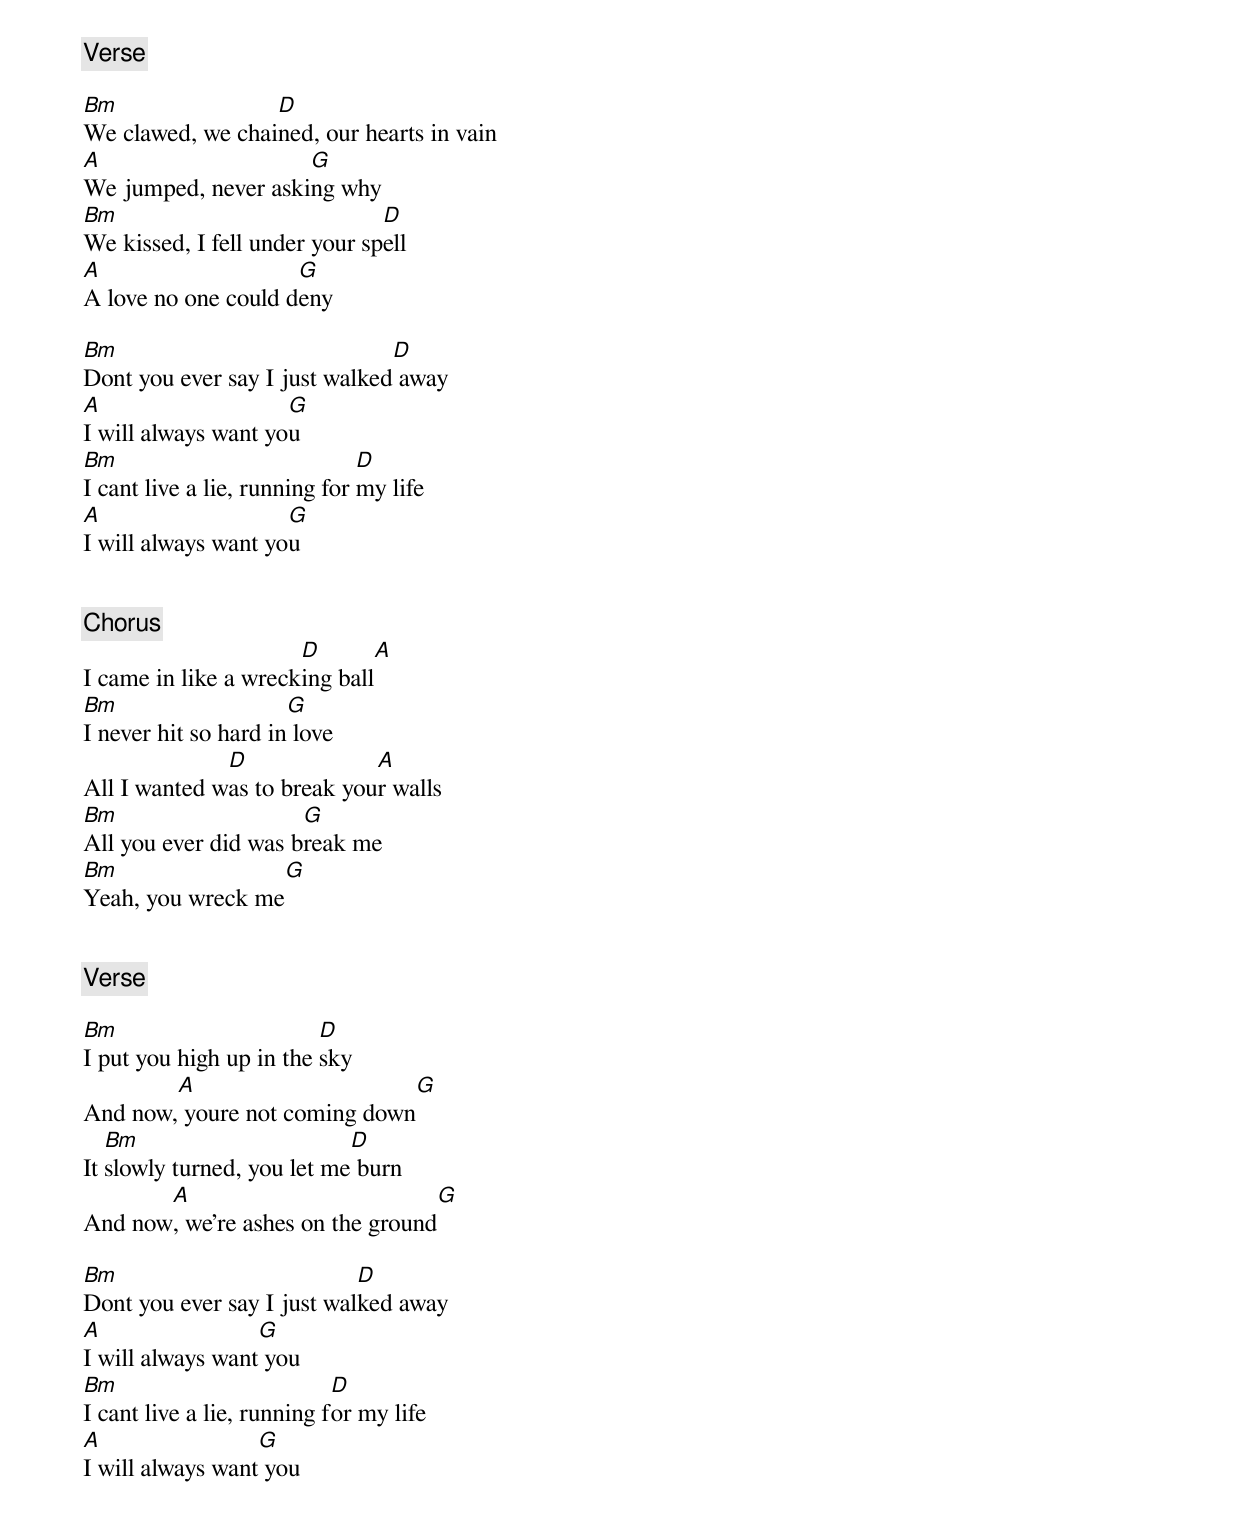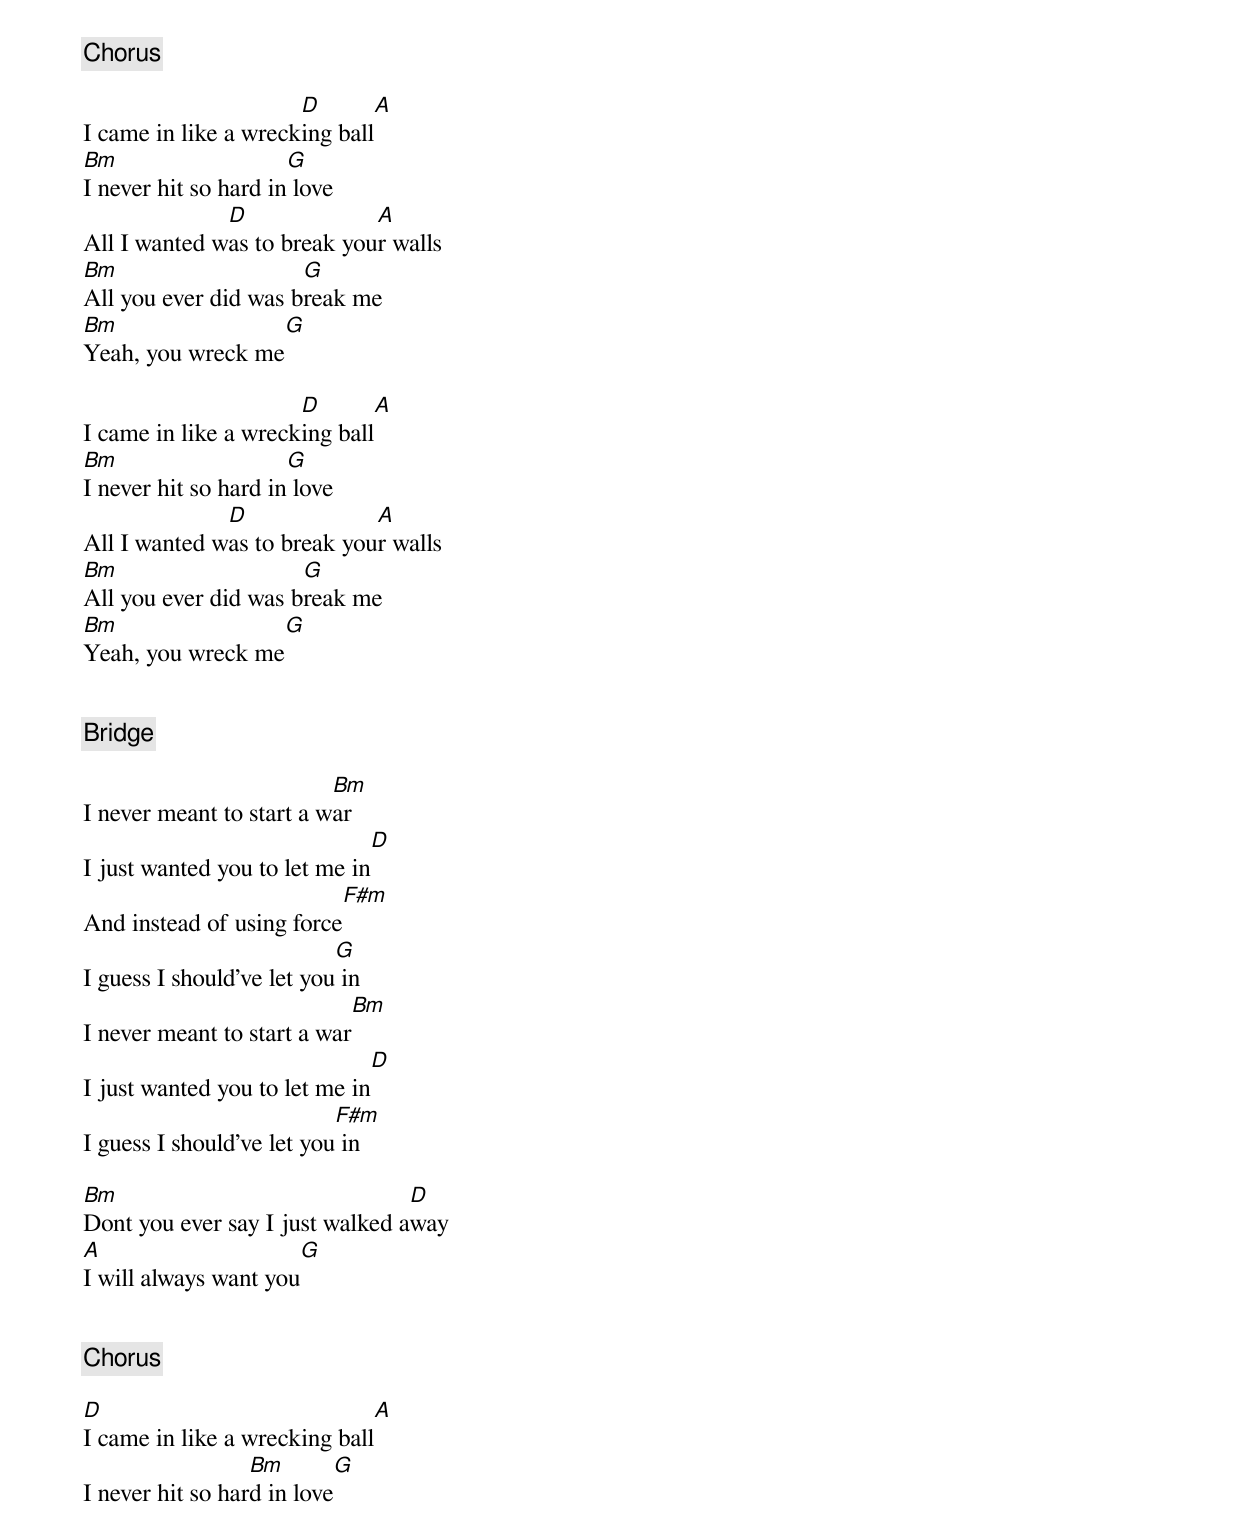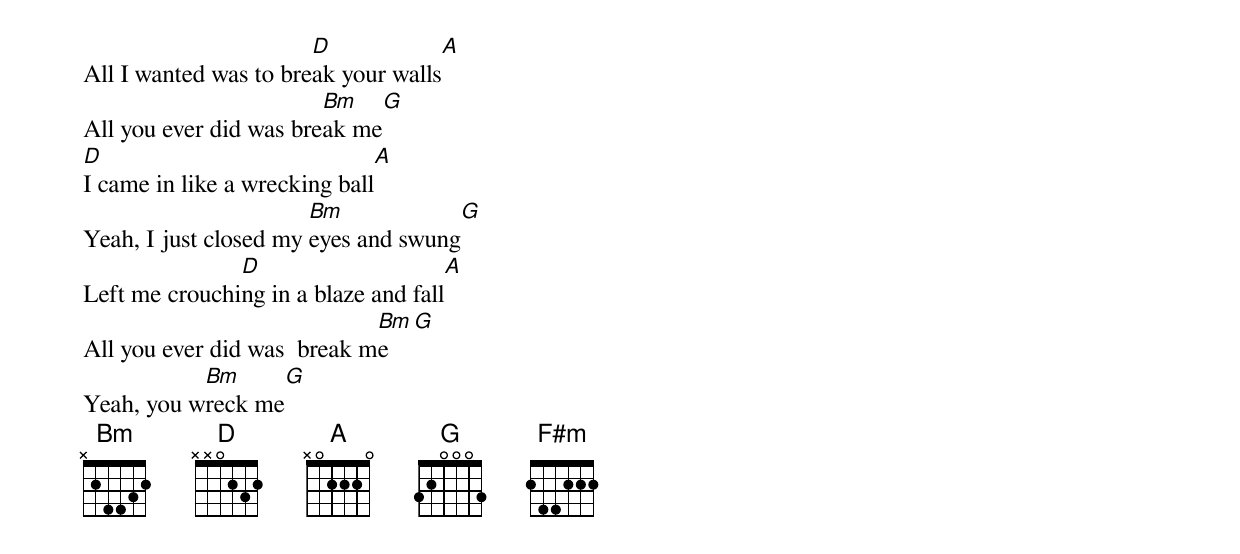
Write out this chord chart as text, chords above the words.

[Verse]

Bm                D
We clawed, we chained, our hearts in vain
A                    G
We jumped, never asking why
Bm                             D
We kissed, I fell under your spell
A                    G
A love no one could deny

Bm                             D
Dont you ever say I just walked away
A                    G
I will always want you
Bm                             D
I cant live a lie, running for my life
A                    G
I will always want you


[Chorus]
                      D              A
I came in like a wrecking ball
Bm                    G
I never hit so hard in love
              D              A
All I wanted was to break your walls
Bm                    G
All you ever did was break me
Bm                G
Yeah, you wreck me


[Verse]

Bm                       D
I put you high up in the sky
        A                       G
And now, youre not coming down
   Bm                       D
It slowly turned, you let me burn
       A                             G
And now, we’re ashes on the ground

Bm                          D
Dont you ever say I just walked away
A                 G
I will always want you
Bm                          D
I cant live a lie, running for my life
A                 G
I will always want you


[Chorus]

                      D         A
I came in like a wrecking ball
Bm                    G
I never hit so hard in love
              D              A
All I wanted was to break your walls
Bm                    G
All you ever did was break me
Bm                G
Yeah, you wreck me

                      D         A
I came in like a wrecking ball
Bm                    G
I never hit so hard in love
              D              A
All I wanted was to break your walls
Bm                    G
All you ever did was break me
Bm                G
Yeah, you wreck me


[Bridge]

                          Bm
I never meant to start a war
                               D
I just wanted you to let me in
                            F#m
And instead of using force
                           G
I guess I should’ve let you in
                            Bm
I never meant to start a war
                                D
I just wanted you to let me in
                           F#m
I guess I should’ve let you in

Bm                               D
Dont you ever say I just walked away
A                          G
I will always want you


[Chorus]

D                               A
I came in like a wrecking ball
                  Bm         G
I never hit so hard in love
                       D             A
All I wanted was to break your walls
                        Bm      G
All you ever did was break me
D                               A
I came in like a wrecking ball
                       Bm              G
Yeah, I just closed my eyes and swung
               D                       A
Left me crouching in a blaze and fall
                             Bm  G
All you ever did was  break me
           Bm       G
Yeah, you wreck me
